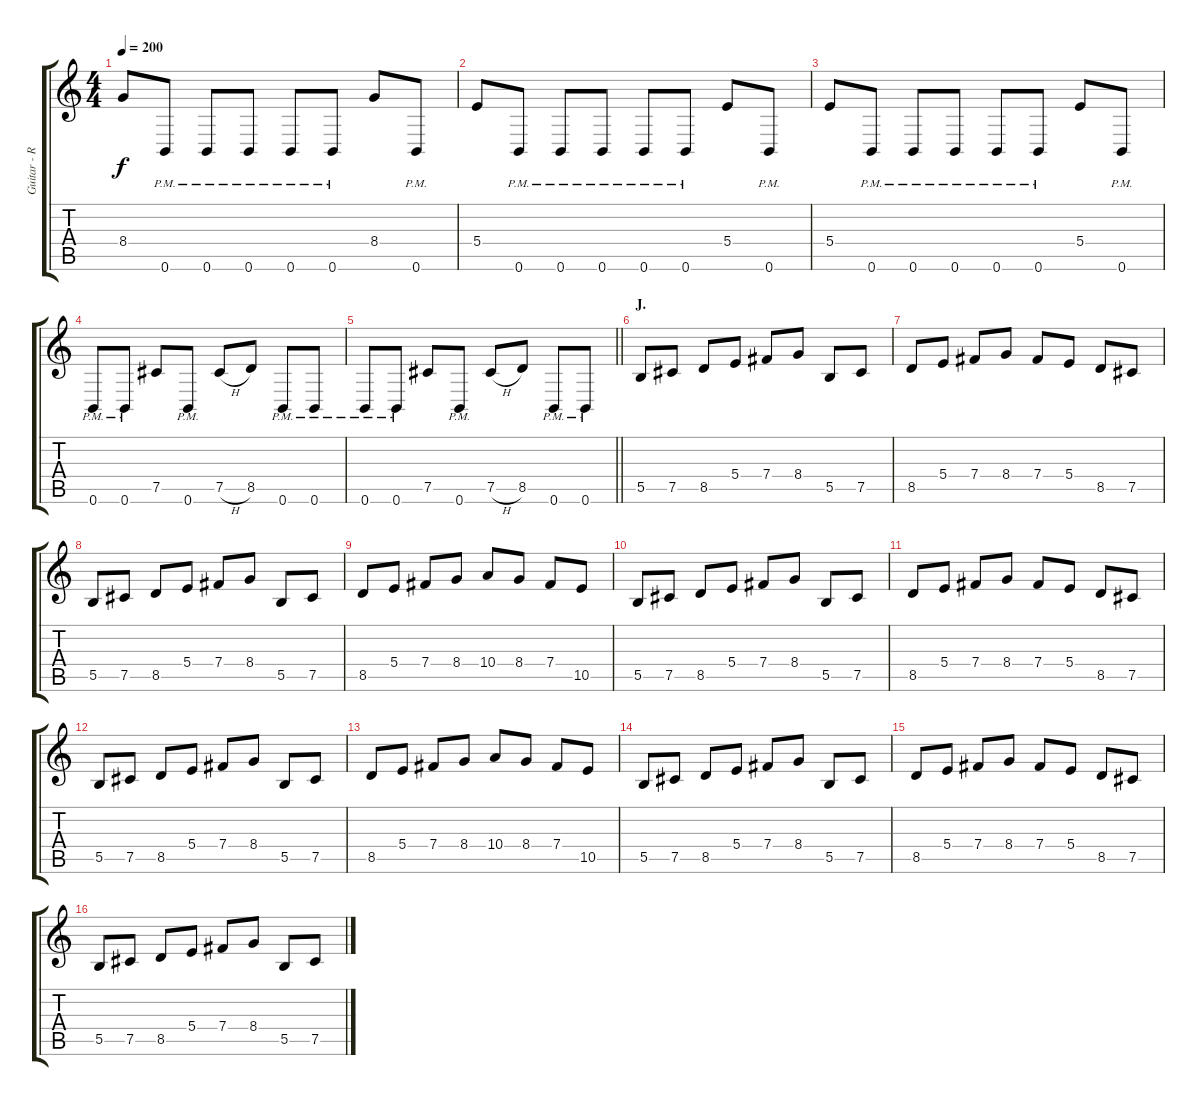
\track ("Guitar - Right" "Guitar - R") {instrument distortionguitar}
\staff {score tabs}
\tuning (Db4 Ab3 E3 B2 Gb2 B1) {hide}
\ts (4 4)
\tempo 200
\clef g2
\ks c
8.4.8{dy f} 0.6{pm}.8 0.6{pm}.8 0.6{pm}.8 0.6{pm}.8 0.6{pm}.8 8.4.8 0.6{pm}.8 |
5.4.8 0.6{pm}.8 0.6{pm}.8 0.6{pm}.8 0.6{pm}.8 0.6{pm}.8 5.4.8 0.6{pm}.8 |
5.4.8 0.6{pm}.8 0.6{pm}.8 0.6{pm}.8 0.6{pm}.8 0.6{pm}.8 5.4.8 0.6{pm}.8 |
0.6{pm}.8 0.6{pm}.8 7.5.8 0.6{pm}.8 7.5{h}.8 8.5.8 0.6{pm}.8 0.6{pm}.8 |
\barLineRight lightlight
0.6{pm}.8 0.6{pm}.8 7.5.8 0.6{pm}.8 7.5{h}.8 8.5.8 0.6{pm}.8 0.6{pm}.8 |
\section ("" "J.")
5.5.8 7.5.8 8.5.8 5.4.8 7.4.8 8.4.8 5.5.8 7.5.8 |
8.5.8 5.4.8 7.4.8 8.4.8 7.4.8 5.4.8 8.5.8 7.5.8 |
5.5.8 7.5.8 8.5.8 5.4.8 7.4.8 8.4.8 5.5.8 7.5.8 |
8.5.8 5.4.8 7.4.8 8.4.8 10.4.8 8.4.8 7.4.8 10.5.8 |
5.5.8 7.5.8 8.5.8 5.4.8 7.4.8 8.4.8 5.5.8 7.5.8 |
8.5.8 5.4.8 7.4.8 8.4.8 7.4.8 5.4.8 8.5.8 7.5.8 |
5.5.8 7.5.8 8.5.8 5.4.8 7.4.8 8.4.8 5.5.8 7.5.8 |
8.5.8 5.4.8 7.4.8 8.4.8 10.4.8 8.4.8 7.4.8 10.5.8 |
5.5.8 7.5.8 8.5.8 5.4.8 7.4.8 8.4.8 5.5.8 7.5.8 |
8.5.8 5.4.8 7.4.8 8.4.8 7.4.8 5.4.8 8.5.8 7.5.8 |
5.5.8 7.5.8 8.5.8 5.4.8 7.4.8 8.4.8 5.5.8 7.5.8
